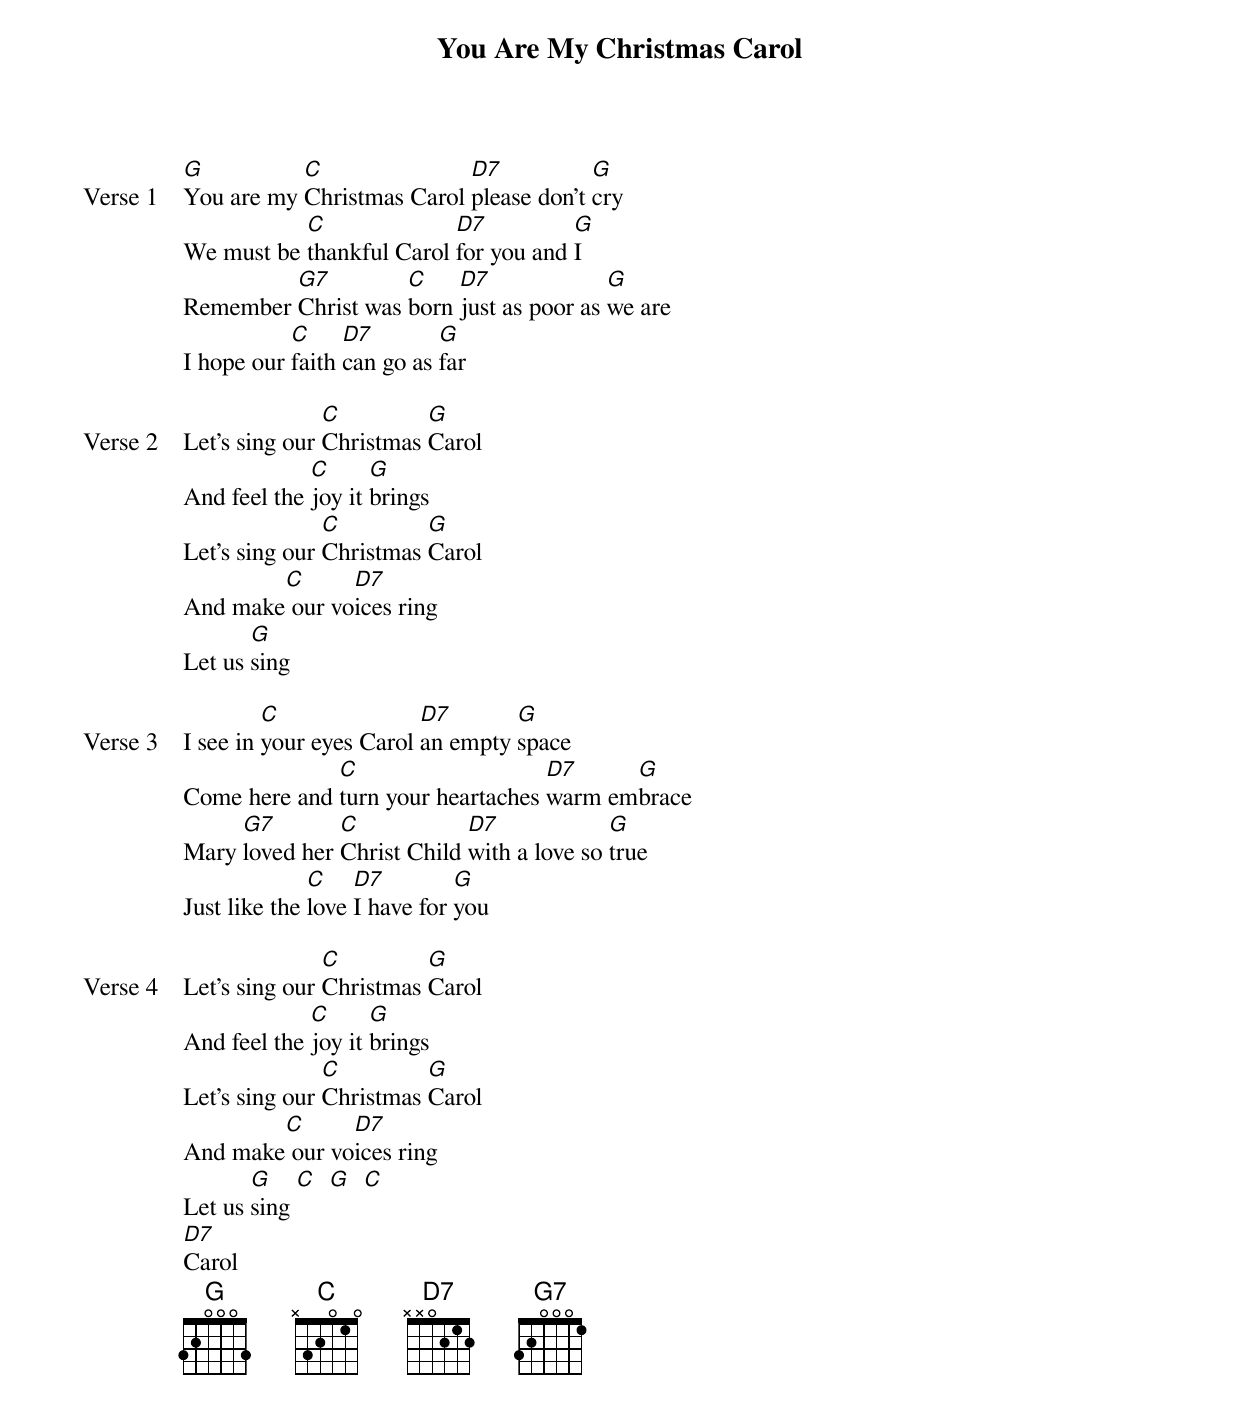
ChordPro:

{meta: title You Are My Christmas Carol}
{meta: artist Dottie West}
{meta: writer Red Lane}

{start_of_verse: Verse 1}
[G]You are my [C]Christmas Carol [D7]please don’t [G]cry
We must be [C]thankful Carol [D7]for you and [G]I
Remember [G7]Christ was [C]born [D7]just as poor as [G]we are
I hope our [C]faith [D7]can go as [G]far
{end_of_verse}

{start_of_verse: Verse 2}
Let’s sing our [C]Christmas [G]Carol
And feel the [C]joy it [G]brings
Let’s sing our [C]Christmas [G]Carol
And make[C] our vo[D7]ices ring
Let us [G]sing
{end_of_verse}

{start_of_verse: Verse 3}
I see in [C]your eyes Carol [D7]an empty [G]space
Come here and [C]turn your heartaches [D7]warm em[G]brace
Mary [G7]loved her [C]Christ Child [D7]with a love so [G]true
Just like the [C]love [D7]I have for [G]you
{end_of_verse}

{start_of_verse: Verse 4}
Let’s sing our [C]Christmas [G]Carol
And feel the [C]joy it [G]brings
Let’s sing our [C]Christmas [G]Carol
And make[C] our vo[D7]ices ring
Let us [G]sing [C]  [G]  [C]
[D7]Carol
{end_of_verse}
